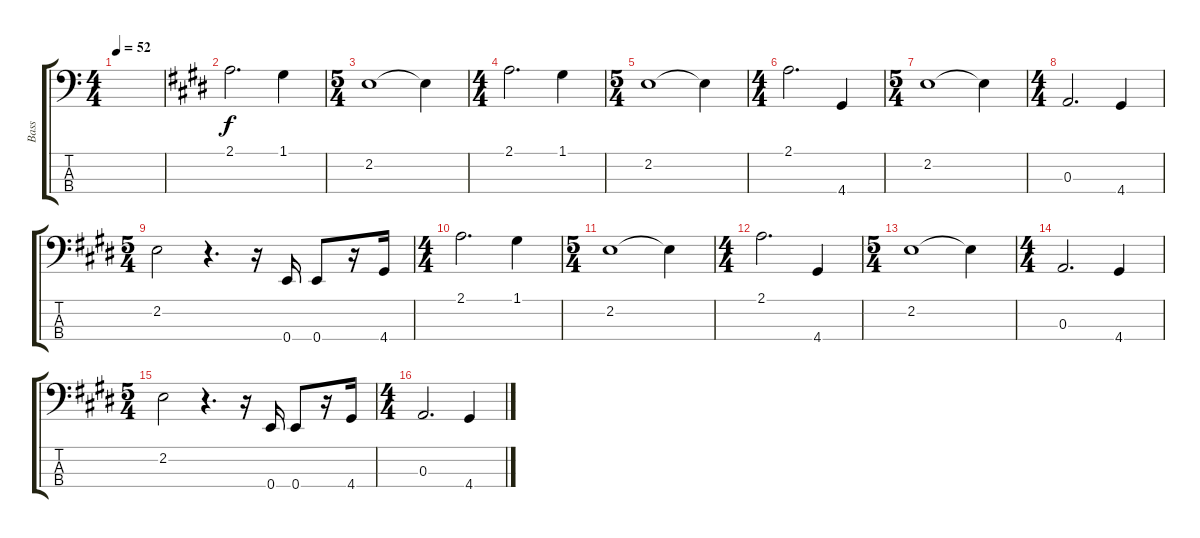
\track ("Bass" "Bass") {instrument fretlessbass}
\staff {score tabs}
\tuning (G2 D2 A1 E1) {hide}
\ts (4 4)
\tempo 52
\clef f4
\ks c
|
\ks e
2.1.2{d} 1.1.4 |
\ts (5 4)
2.2.1 2.2{t}.4 |
\ts (4 4)
2.1.2{d} 1.1.4 |
\ts (5 4)
2.2.1 2.2{t}.4 |
\ts (4 4)
2.1.2{d} 4.4.4 |
\ts (5 4)
2.2.1 2.2{t}.4 |
\ts (4 4)
0.3.2{d} 4.4.4 |
\ts (5 4)
2.2.2 r.4{d} r.16 0.4.16 0.4.8 r.16 4.4.16 |
\ts (4 4)
2.1.2{d} 1.1.4 |
\ts (5 4)
2.2.1 2.2{t}.4 |
\ts (4 4)
2.1.2{d} 4.4.4 |
\ts (5 4)
2.2.1 2.2{t}.4 |
\ts (4 4)
0.3.2{d} 4.4.4 |
\ts (5 4)
2.2.2 r.4{d} r.16 0.4.16 0.4.8 r.16 4.4.16 |
\ts (4 4)
0.3.2{d} 4.4.4
